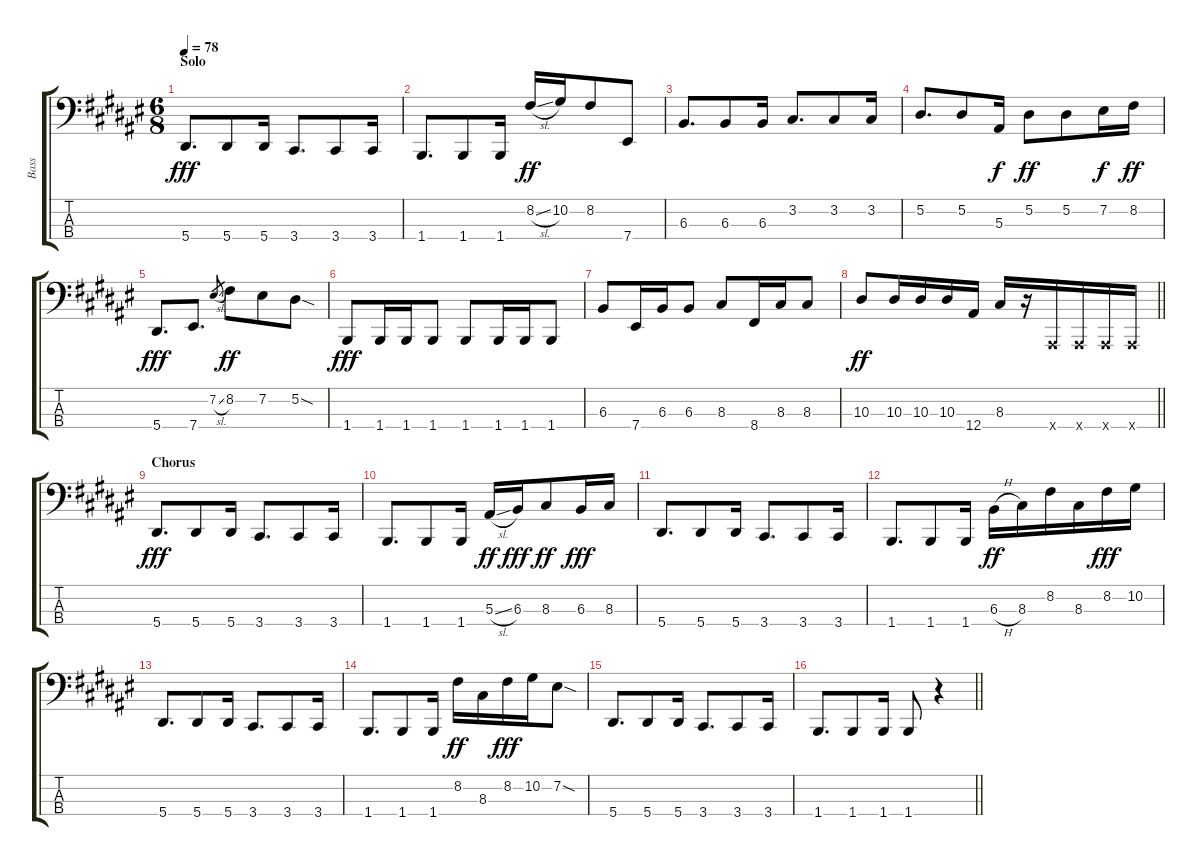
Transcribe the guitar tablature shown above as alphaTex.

\track ("Bass" "Bass") {instrument electricbassfinger}
\staff {score tabs}
\tuning (Eb2 Bb1 F1 Bb0) {hide}
\ts (6 8)
\section ("" "Solo")
\tempo 78
\clef f4
\ks d#minor
5.4.8{d dy fff} 5.4.8 5.4.16 3.4.8{d} 3.4.8 3.4.16 |
1.4.8{d} 1.4.8 1.4.16 8.2{sl}.16{dy ff} 10.2.16 8.2.8 7.4.8 |
6.3.8{d} 6.3.8 6.3.16 3.2.8{d} 3.2.8 3.2.16 |
5.2.8{d} 5.2.8 5.3.16{dy f} 5.2.8{dy ff} 5.2.8 7.2.16{dy f} 8.2.16{dy ff} |
5.4.8{d dy fff} 7.4.8{d} 7.2{sl}.8{gr} 8.2.8{dy ff} 7.2.8 5.2{sod}.8 |
1.4.8{dy fff} 1.4.16 1.4.16 1.4.8 1.4.8 1.4.16 1.4.16 1.4.8 |
6.3.8 7.4.16 6.3.16 6.3.8 8.3.8 8.4.16 8.3.16 8.3.8 |
\barLineRight lightlight
10.3.8{dy ff} 10.3.16 10.3.16 10.3.16 12.4.16 8.3.16 r.16 0.4{x}.16 0.4{x}.16 0.4{x}.16 0.4{x}.16 |
\section ("" "Chorus")
5.4.8{d dy fff} 5.4.8 5.4.16 3.4.8{d} 3.4.8 3.4.16 |
1.4.8{d} 1.4.8 1.4.16 5.3{sl}.16{dy ff} 6.3.16{dy fff} 8.3.8{dy ff} 6.3.16{dy fff} 8.3.16 |
5.4.8{d} 5.4.8 5.4.16 3.4.8{d} 3.4.8 3.4.16 |
1.4.8{d} 1.4.8 1.4.16 6.3{h}.16{dy ff} 8.3.16 8.2.16 8.3.16 8.2.16{dy fff} 10.2.16 |
5.4.8{d} 5.4.8 5.4.16 3.4.8{d} 3.4.8 3.4.16 |
1.4.8{d} 1.4.8 1.4.16 8.2.16{dy ff} 8.3.16 8.2.16{dy fff} 10.2.16 7.2{sod}.8 |
5.4.8{d} 5.4.8 5.4.16 3.4.8{d} 3.4.8 3.4.16 |
\barLineRight lightlight
1.4.8{d} 1.4.8 1.4.16 1.4.8 r.4
